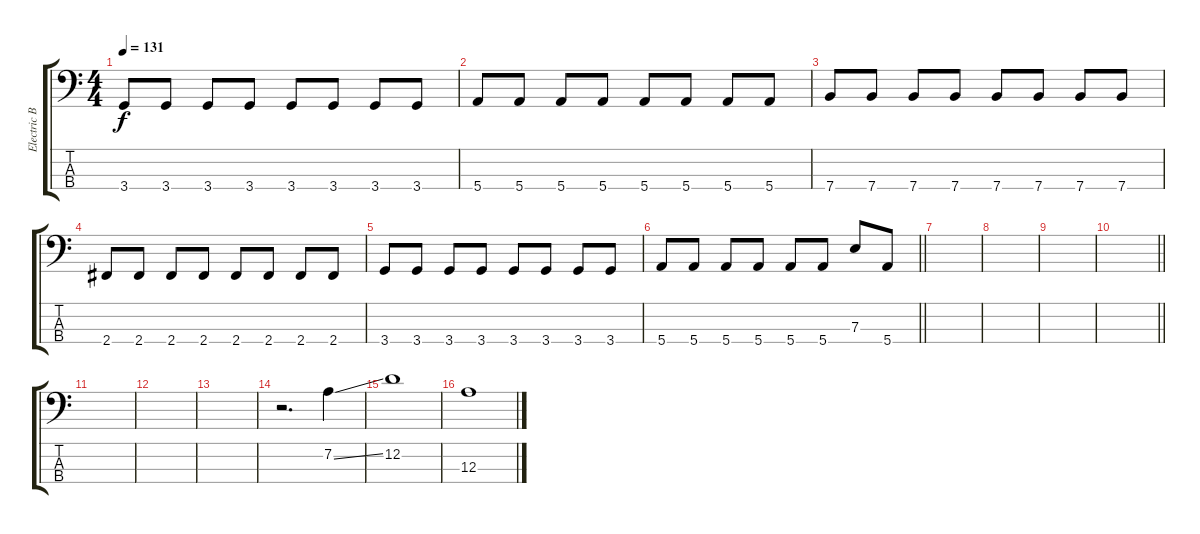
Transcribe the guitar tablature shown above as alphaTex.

\track ("Electric Bass" "Electric B") {instrument electricbassfinger}
\staff {score tabs}
\tuning (G2 D2 A1 E1) {hide}
\ts (4 4)
\tempo 131
\clef f4
\ks c
3.4.8{dy f} 3.4.8 3.4.8 3.4.8 3.4.8 3.4.8 3.4.8 3.4.8 |
5.4.8 5.4.8 5.4.8 5.4.8 5.4.8 5.4.8 5.4.8 5.4.8 |
7.4.8 7.4.8 7.4.8 7.4.8 7.4.8 7.4.8 7.4.8 7.4.8 |
2.4.8 2.4.8 2.4.8 2.4.8 2.4.8 2.4.8 2.4.8 2.4.8 |
3.4.8 3.4.8 3.4.8 3.4.8 3.4.8 3.4.8 3.4.8 3.4.8 |
\barLineRight lightlight
5.4.8 5.4.8 5.4.8 5.4.8 5.4.8 5.4.8 7.3.8 5.4.8 |
|
|
|
\barLineRight lightlight
|
|
|
|
r.2{d} 7.2{ss}.4 |
12.2.1 |
12.3.1
